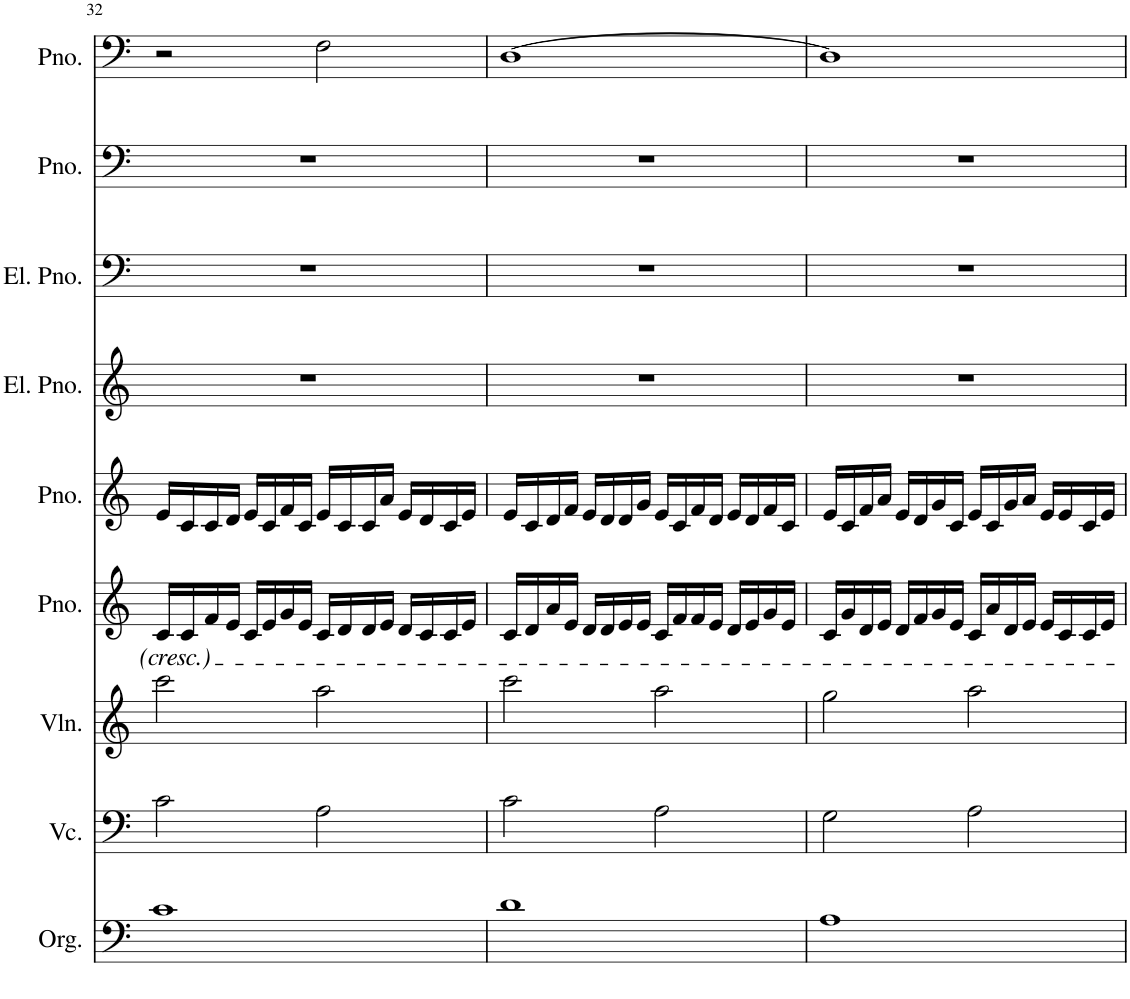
**kern	**kern	**kern	**kern	**kern	**kern	**kern	**kern	**kern
*part9	*part8	*part7	*part6	*part5	*part4	*part3	*part2	*part1
*staff9	*staff8	*staff7	*staff6	*staff5	*staff4	*staff3	*staff2	*staff1
*I"オルガン	*I"チェロ	*I"ヴァイオリン	*I"ピアノ	*I"ピアノ	*I"エレクトリックピアノ	*I"エレクトリックピアノ	*I"ピアノ	*I"ピアノ
!!LO:PB:g=z
*clefF4	*clefF4	*clefG2	*clefG2	*clefG2	*clefG2	*clefF4	*clefF4	*clefF4
*k[]	*k[]	*k[]	*k[]	*k[]	*k[]	*k[]	*k[]	*k[]
*M4/4	*M4/4	*M4/4	*M4/4	*M4/4	*M4/4	*M4/4	*M4/4	*M4/4
=32	=32	=32	=32	=32	=32	=32	=32	=32
1c	2c\	2ccc\	16c/LL	16e/LL	1r	1r	1r	2r
.	.	.	16c/	16c/	.	.	.	.
.	.	.	16f/	16c/	.	.	.	.
.	.	.	16e/JJ	16d/JJ	.	.	.	.
.	.	.	16c/LL	16e/LL	.	.	.	.
.	.	.	16e/	16c/	.	.	.	.
.	.	.	16g/	16f/	.	.	.	.
.	.	.	16e/JJ	16c/JJ	.	.	.	.
.	2A\	2aa\	16c/LL	16e/LL	.	.	.	2F\
.	.	.	16d/	16c/	.	.	.	.
.	.	.	16d/	16c/	.	.	.	.
.	.	.	16e/JJ	16a/JJ	.	.	.	.
.	.	.	16d/LL	16e/LL	.	.	.	.
.	.	.	16c/	16d/	.	.	.	.
.	.	.	16c/	16c/	.	.	.	.
.	.	.	16e/JJ	16e/JJ	.	.	.	.
=33	=33	=33	=33	=33	=33	=33	=33	=33
1d	2c\	2ccc\	16c/LL	16e/LL	1r	1r	1r	[1D
.	.	.	16d/	16c/	.	.	.	.
.	.	.	16a/	16d/	.	.	.	.
.	.	.	16e/JJ	16f/JJ	.	.	.	.
.	.	.	16d/LL	16e/LL	.	.	.	.
.	.	.	16d/	16d/	.	.	.	.
.	.	.	16e/	16d/	.	.	.	.
.	.	.	16e/JJ	16g/JJ	.	.	.	.
.	2A\	2aa\	16c/LL	16e/LL	.	.	.	.
.	.	.	16f/	16c/	.	.	.	.
.	.	.	16f/	16f/	.	.	.	.
.	.	.	16e/JJ	16d/JJ	.	.	.	.
.	.	.	16d/LL	16e/LL	.	.	.	.
.	.	.	16e/	16d/	.	.	.	.
.	.	.	16g/	16f/	.	.	.	.
.	.	.	16e/JJ	16c/JJ	.	.	.	.
=34	=34	=34	=34	=34	=34	=34	=34	=34
1A	2G\	2gg\	16c/LL	16e/LL	1r	1r	1r	1D]
.	.	.	16g/	16c/	.	.	.	.
.	.	.	16d/	16f/	.	.	.	.
.	.	.	16e/JJ	16a/JJ	.	.	.	.
.	.	.	16d/LL	16e/LL	.	.	.	.
.	.	.	16f/	16d/	.	.	.	.
.	.	.	16g/	16g/	.	.	.	.
.	.	.	16e/JJ	16c/JJ	.	.	.	.
.	2A\	2aa\	16c/LL	16e/LL	.	.	.	.
.	.	.	16a/	16c/	.	.	.	.
.	.	.	16d/	16g/	.	.	.	.
.	.	.	16e/JJ	16a/JJ	.	.	.	.
.	.	.	16e/LL	16e/LL	.	.	.	.
.	.	.	16c/	16e/	.	.	.	.
.	.	.	16c/	16c/	.	.	.	.
.	.	.	16e/JJ	16e/JJ	.	.	.	.
=	=	=	=	=	=	=	=	=
*-	*-	*-	*-	*-	*-	*-	*-	*-
